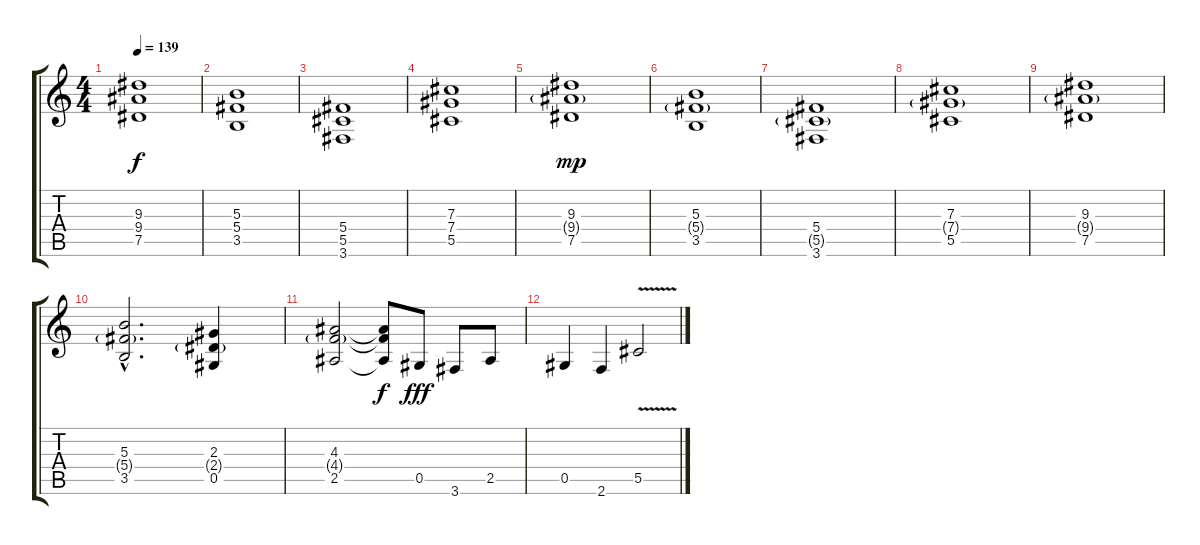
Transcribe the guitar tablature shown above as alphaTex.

\track "" {instrument electricguitarjazz}
\staff {score tabs}
\tuning (Eb4 Bb3 Gb3 Db3 Ab2 Eb2) {hide}
\ts (4 4)
\tempo 139
\clef g2
\ks c
(9.3 9.4 7.5).1{dy f} |
(5.3 5.4 3.5).1 |
(5.4 5.5 3.6).1 |
(7.3 7.4 5.5).1 |
(9.3 9.4{g} 7.5).1{dy mp volume 13 instrument overdrivenguitar} |
(5.3 5.4{g} 3.5).1 |
(5.4 5.5{g} 3.6).1 |
(7.3 7.4{g} 5.5).1 |
(9.3 9.4{g} 7.5).1 |
(5.3{hac} 5.4{g hac} 3.5{hac}).2{d} (2.3 2.4{g} 0.5).4 |
(4.3 4.4{g} 2.5).2 (4.3{t} 4.4{t} 2.5{t}).8{dy f} 0.5.8{dy fff} 3.6.8 2.5.8 |
0.5.4 2.6.4 5.5{v}.2
